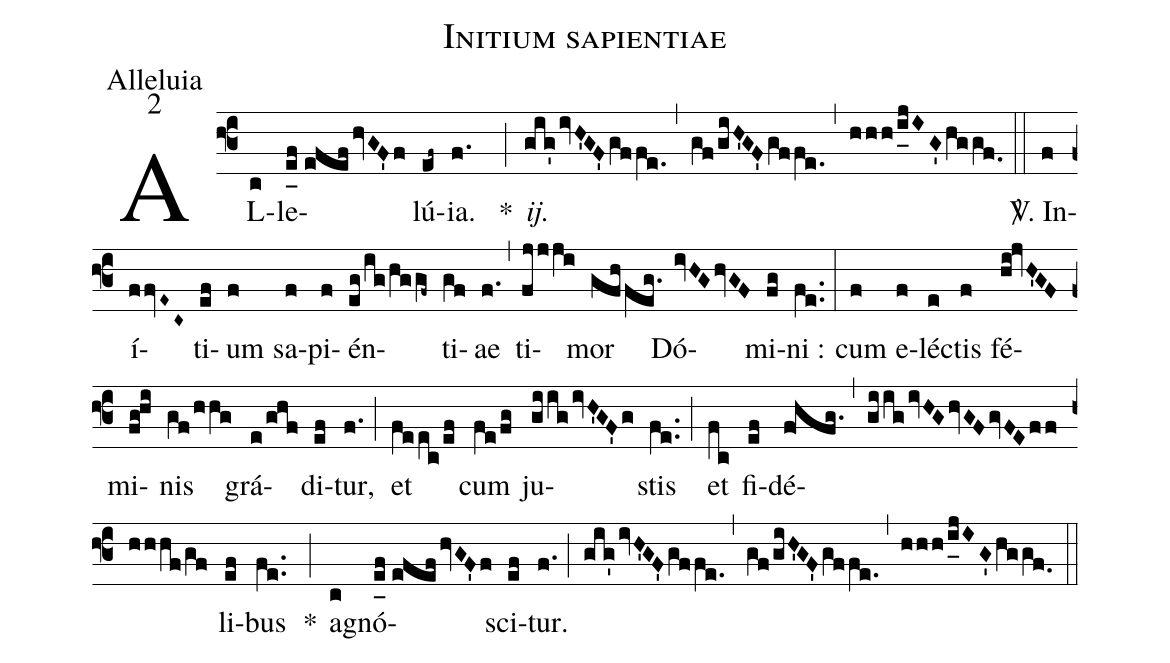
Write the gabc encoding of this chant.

name:Initium sapientiae;
office-part:Alleluia;
mode:2;
%%
(f3) AL(c)le(e_[uh:l]f//efefhvGF'f)lú(ef~){ia}.(f.) <clear>*(;) <i>ij.</i>(gig'ivH'GF'gffe.) (,) (gf/giH'GF'gffe.) (,) (hhh/i_[uh:l]jIG'hggf.0) (::) <sp>V/</sp>. In(f)í(ffvE~C~)ti(ef)um(f) sa(f)pi(f)én(eg/ig/hggf~)ti(gf)ae(f.) (,) ti(fjjji)mor(gfh/feg.) Dó(ivHGhvGF)mi(fg)ni :(fe..) (:) cum(f) e(f)lé(e)ctis(f) fé(hi!jvH'GF)mi(fg!hi)nis(gf/hhg) grá(e/ghf)di(ef)tur,(f.) (;) et(feec/ef) cum(fe/fg) ju(giigivH'GF'g)stis(fe..) (;) et(fc) fi(ef)dé(f!hfg.)(,)(giigivHGhvGFgvFEff//hhhf/gf)li(ef)bus(fe..) <clear>*(;) a(c)gnó(e_[uh:l]f//efefhvGF'f)sci(ef)tur.(f.) (;) (gig'ivH'GF'gffe.) (,) (gf/giH'GF'gffe.) (,) (hhh/i_[uh:l]jIG'hggf.0) (::)
